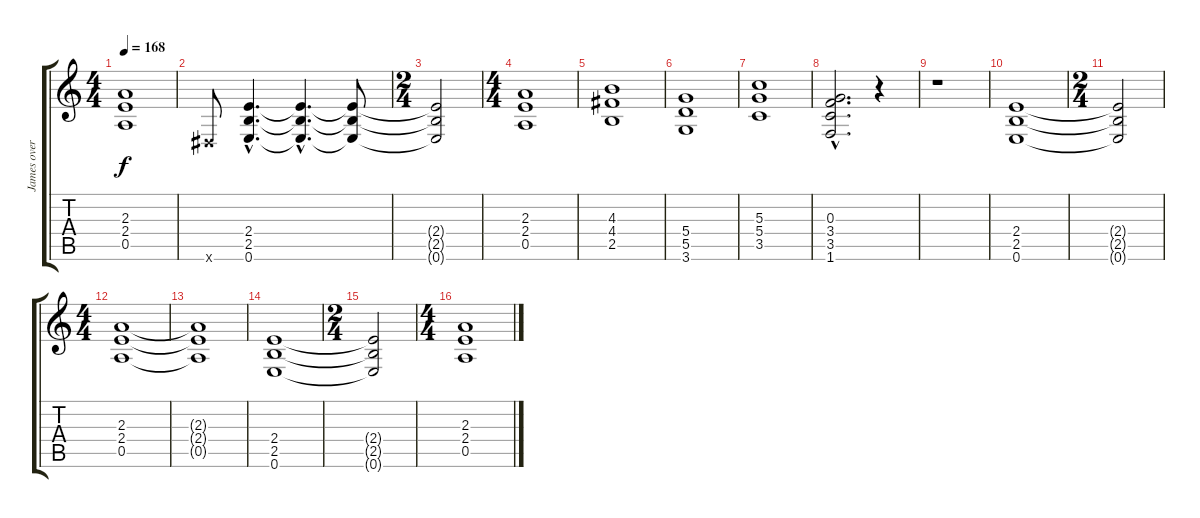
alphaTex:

\track ("James overdrive" "James over") {instrument overdrivenguitar}
\staff {score tabs}
\tuning (E4 B3 G3 D3 A2 E2) {hide}
\ts (4 4)
\tempo 168
\clef g2
\ks c
(2.3{t} 2.4{t} 0.5{t}).1{dy f} |
-1.6{x}.8 (2.4{hac} 2.5{hac} 0.6{hac}).4{d} (2.4{hac t} 2.5{hac t} 0.6{hac t}).4{d} (2.4{t} 2.5{t} 0.6{t}).8 |
\ts (2 4)
(2.4{t} 2.5{t} 0.6{t}).2 |
\ts (4 4)
(2.3 2.4 0.5).1 |
(4.3 4.4 2.5).1 |
(5.4 5.5 3.6).1 |
(5.3 5.4 3.5).1 |
(0.3{hac} 3.4{hac} 3.5{hac} 1.6{hac}).2{d} r.4 |
r.1 |
(2.4 2.5 0.6).1 |
\ts (2 4)
(2.4{t} 2.5{t} 0.6{t}).2 |
\ts (4 4)
(2.3 2.4 0.5).1 |
(2.3{t} 2.4{t} 0.5{t}).1 |
(2.4 2.5 0.6).1 |
\ts (2 4)
(2.4{t} 2.5{t} 0.6{t}).2 |
\ts (4 4)
(2.3 2.4 0.5).1
